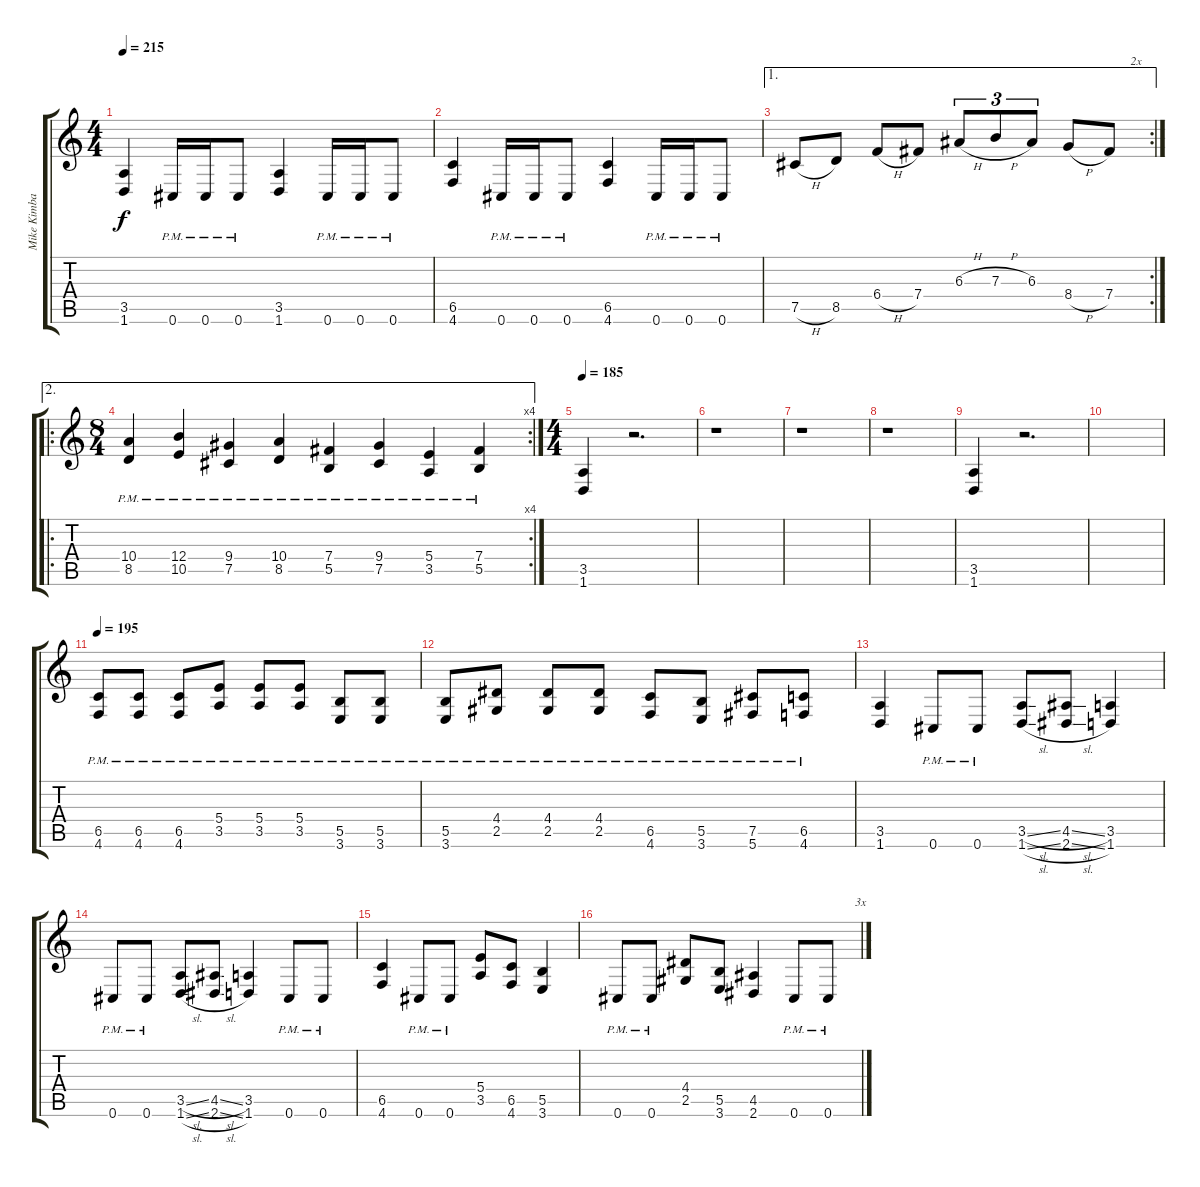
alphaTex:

\track ("Mike Kimball" "Mike Kimba") {instrument distortionguitar}
\staff {score tabs}
\tuning (Db4 Ab3 E3 B2 Gb2 Db2) {hide}
\ts (4 4)
\tempo 215
\clef g2
\ks c
(3.5 1.6).4{dy f} 0.6{pm}.16 0.6{pm}.16 0.6{pm}.8 (3.5 1.6).4 0.6{pm}.16 0.6{pm}.16 0.6{pm}.8 |
(6.5 4.6).4 0.6{pm}.16 0.6{pm}.16 0.6{pm}.8 (6.5 4.6).4 0.6{pm}.16 0.6{pm}.16 0.6{pm}.8 |
\ae 1
\rc 2
7.5{h}.8 8.5.8 6.4{h}.8 7.4.8 6.3{h}.8{tu (3 2)} 7.3{h}.8{tu (3 2)} 6.3.8{tu (3 2)} 8.4{h}.8 7.4.8{txt "       2x"} |
\ae 2
\ro
\rc 4
\ts (8 4)
(10.4{pm} 8.5{pm}).4 (12.4{pm} 10.5{pm}).4 (9.4{pm} 7.5{pm}).4 (10.4{pm} 8.5{pm}).4 (7.4{pm} 5.5{pm}).4 (9.4{pm} 7.5{pm}).4 (5.4{pm} 3.5{pm}).4 (7.4{pm} 5.5{pm}).4 |
\ts (4 4)
\tempo 185
(3.5 1.6).4 r.2{d} |
r.1 |
r.1 |
r.1 |
(3.5 1.6).4 r.2{d} |
|
\tempo 195
(6.5{pm} 4.6{pm}).8 (6.5{pm} 4.6{pm}).8 (6.5{pm} 4.6{pm}).8 (5.4{pm} 3.5{pm}).8 (5.4{pm} 3.5{pm}).8 (5.4{pm} 3.5{pm}).8 (5.5{pm} 3.6{pm}).8 (5.5{pm} 3.6{pm}).8 |
(5.5{pm} 3.6{pm}).8 (4.4{pm} 2.5{pm}).8 (4.4{pm} 2.5{pm}).8 (4.4{pm} 2.5{pm}).8 (6.5{pm} 4.6{pm}).8 (5.5{pm} 3.6{pm}).8 (7.5{pm} 5.6{pm}).8 (6.5{pm} 4.6{pm}).8 |
(3.5 1.6).4 0.6{pm}.8 0.6{pm}.8 (3.5{sl} 1.6{sl}).8 (4.5{sl} 2.6{sl}).8 (3.5 1.6).4 |
0.6{pm}.8 0.6{pm}.8 (3.5{sl} 1.6{sl}).8 (4.5{sl} 2.6{sl}).8 (3.5 1.6).4 0.6{pm}.8 0.6{pm}.8 |
(6.5 4.6).4 0.6{pm}.8 0.6{pm}.8 (5.4 3.5).8 (6.5 4.6).8 (5.5 3.6).4 |
0.6{pm}.8 0.6{pm}.8 (4.4 2.5).8 (5.5 3.6).8 (4.5 2.6).4 0.6{pm}.8 0.6{pm}.8{txt "         3x"}
